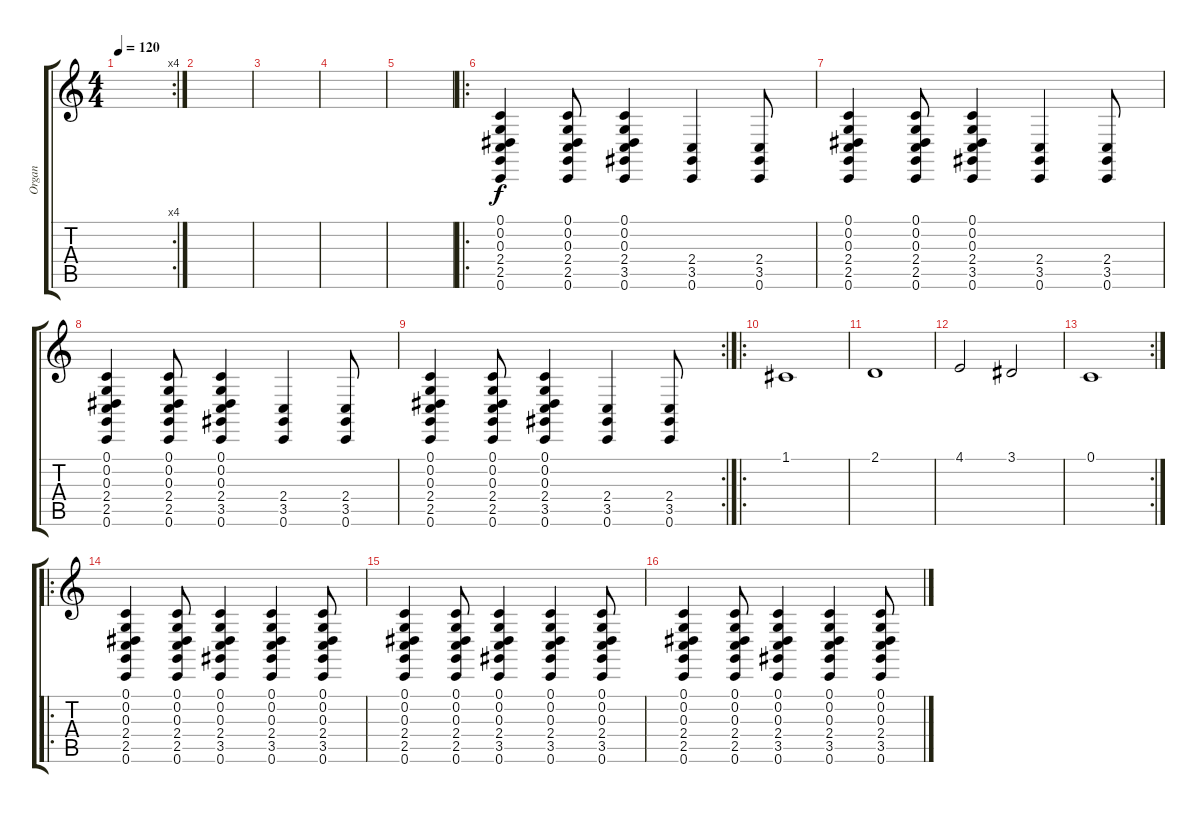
\track ("Organ" "Organ") {instrument churchorgan}
\staff {score tabs}
\tuning (C4 G3 Eb3 Bb2 F2 C2) {hide}
\rc 4
\ts (4 4)
\tempo 120
\clef g2
\ks c
|
|
|
|
|
\ro
(0.1 0.2 0.3 2.4 2.5 0.6).4 (0.1 0.2 0.3 2.4 2.5 0.6).8 (0.1 0.2 0.3 2.4 3.5 0.6).4 (2.4 3.5 0.6).4 (2.4 3.5 0.6).8 |
(0.1 0.2 0.3 2.4 2.5 0.6).4 (0.1 0.2 0.3 2.4 2.5 0.6).8 (0.1 0.2 0.3 2.4 3.5 0.6).4 (2.4 3.5 0.6).4 (2.4 3.5 0.6).8 |
(0.1 0.2 0.3 2.4 2.5 0.6).4 (0.1 0.2 0.3 2.4 2.5 0.6).8 (0.1 0.2 0.3 2.4 3.5 0.6).4 (2.4 3.5 0.6).4 (2.4 3.5 0.6).8 |
\rc 2
(0.1 0.2 0.3 2.4 2.5 0.6).4 (0.1 0.2 0.3 2.4 2.5 0.6).8 (0.1 0.2 0.3 2.4 3.5 0.6).4 (2.4 3.5 0.6).4 (2.4 3.5 0.6).8 |
\ro
1.1.1 |
2.1.1 |
4.1.2 3.1.2 |
\rc 2
0.1.1 |
\ro
(0.1 0.2 0.3 2.4 2.5 0.6).4{volume 16} (0.1 0.2 0.3 2.4 2.5 0.6).8 (0.1 0.2 0.3 2.4 3.5 0.6).4 (0.1 0.2 0.3 2.4 3.5 0.6).4 (0.1 0.2 0.3 2.4 3.5 0.6).8 |
(0.1 0.2 0.3 2.4 2.5 0.6).4 (0.1 0.2 0.3 2.4 2.5 0.6).8 (0.1 0.2 0.3 2.4 3.5 0.6).4 (0.1 0.2 0.3 2.4 3.5 0.6).4 (0.1 0.2 0.3 2.4 3.5 0.6).8 |
(0.1 0.2 0.3 2.4 2.5 0.6).4 (0.1 0.2 0.3 2.4 2.5 0.6).8 (0.1 0.2 0.3 2.4 3.5 0.6).4 (0.1 0.2 0.3 2.4 3.5 0.6).4 (0.1 0.2 0.3 2.4 3.5 0.6).8
